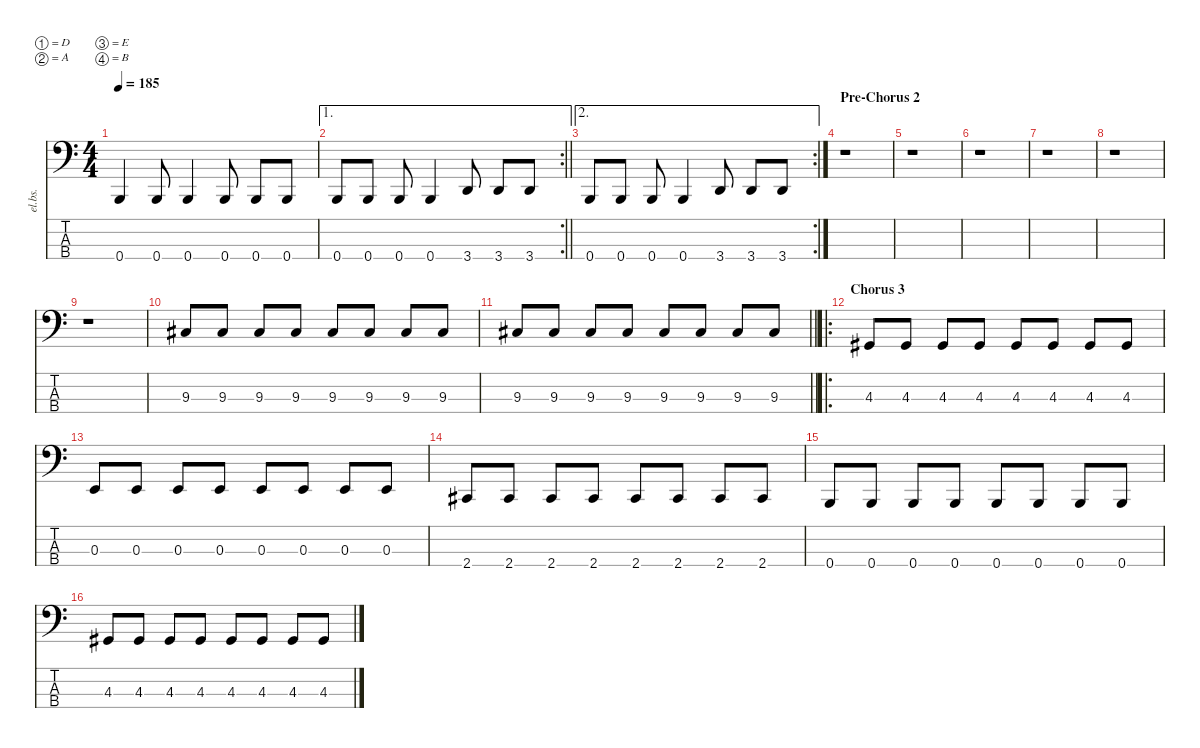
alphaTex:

\defaultSystemsLayout 4
\hideDynamics
\bracketExtendMode nobrackets
\track ("Electric Bass" "el.bs.") {instrument electricbasspick}
\staff {score tabs}
\tuning (D2 A1 E1 B0)
\ts (4 4)
\tempo 185
\clef f4
\ks c
0.4.4{dy f} 0.4.8 0.4.4 0.4.8 0.4.8 0.4.8 |
\ae 1
\rc 2
\barLineRight lightlight
0.4.8 0.4.8 0.4.8 0.4.4 3.4.8 3.4.8 3.4.8 |
\ae 2
\rc 2
0.4.8 0.4.8 0.4.8 0.4.4 3.4.8 3.4.8 3.4.8 |
\section ("" "Pre-Chorus 2")
r.1 |
r.1 |
r.1 |
r.1 |
r.1 |
r.1 |
9.3{acc #}.8 9.3{acc #}.8 9.3{acc #}.8 9.3{acc #}.8 9.3{acc #}.8 9.3{acc #}.8 9.3{acc #}.8 9.3{acc #}.8 |
\barLineRight lightlight
9.3{acc #}.8 9.3{acc #}.8 9.3{acc #}.8 9.3{acc #}.8 9.3{acc #}.8 9.3{acc #}.8 9.3{acc #}.8 9.3{acc #}.8 |
\ro
\section ("" "Chorus 3")
4.3{acc #}.8 4.3{acc #}.8 4.3{acc #}.8 4.3{acc #}.8 4.3{acc #}.8 4.3{acc #}.8 4.3{acc #}.8 4.3{acc #}.8 |
0.3.8 0.3.8 0.3.8 0.3.8 0.3.8 0.3.8 0.3.8 0.3.8 |
2.4{acc #}.8 2.4{acc #}.8 2.4{acc #}.8 2.4{acc #}.8 2.4{acc #}.8 2.4{acc #}.8 2.4{acc #}.8 2.4{acc #}.8 |
0.4.8 0.4.8 0.4.8 0.4.8 0.4.8 0.4.8 0.4.8 0.4.8 |
4.3{acc #}.8 4.3{acc #}.8 4.3{acc #}.8 4.3{acc #}.8 4.3{acc #}.8 4.3{acc #}.8 4.3{acc #}.8 4.3{acc #}.8
